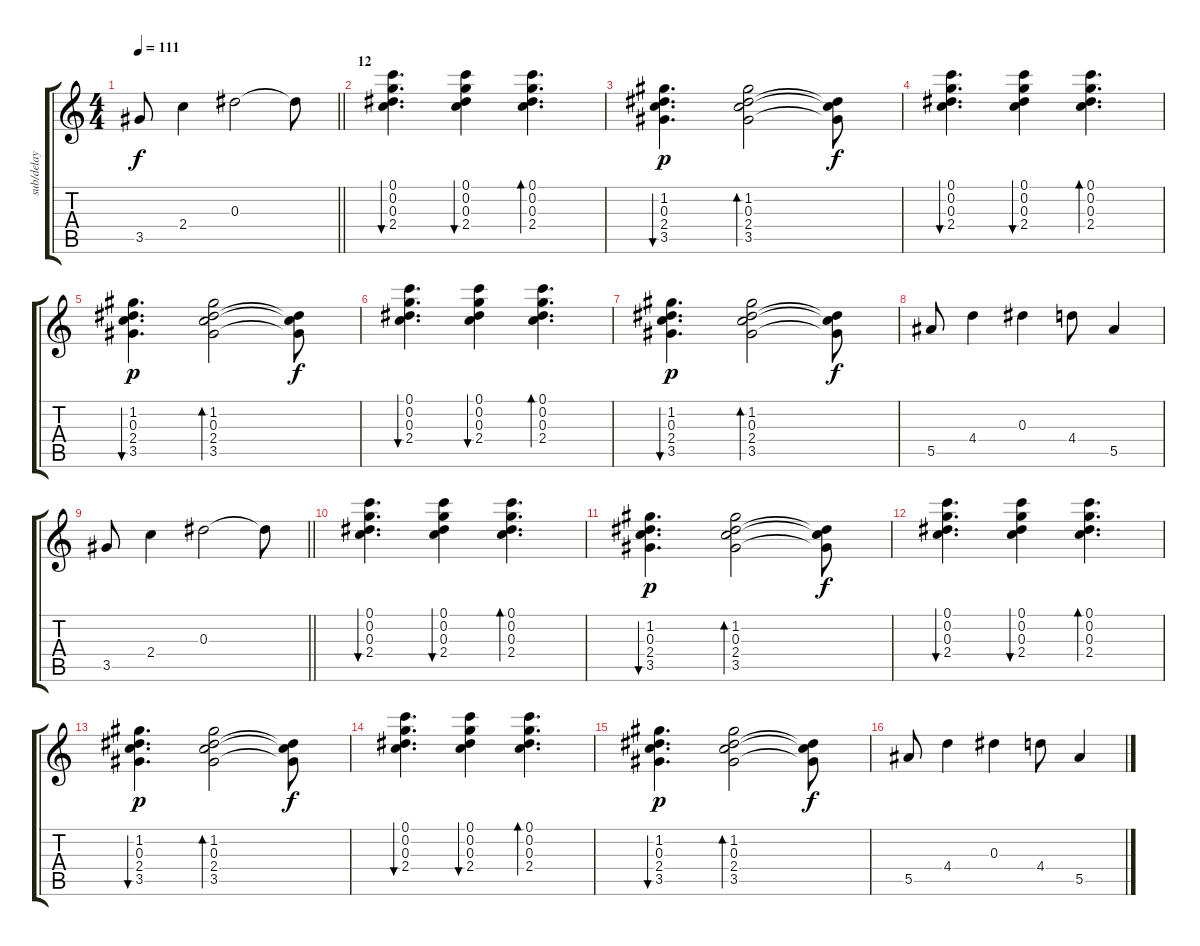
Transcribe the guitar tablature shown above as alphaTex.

\track ("sub/delay guitar" "sub/delay ") {mute instrument electricguitarjazz}
\staff {score tabs}
\tuning (C5 G4 Eb4 Bb3 F3 Bb2) {hide}
\ts (4 4)
\tempo 111
\clef g2
\barLineRight lightlight
\ks c
3.5.8{dy f} 2.4.4 0.3.2 0.3{t}.8 |
\section ("" "12")
(0.1 0.2 0.3 2.4).4{d bu 60} (0.1 0.2 0.3 2.4).4{bu 60} (0.1 0.2 0.3 2.4).4{d bd 60} |
(1.2 0.3 2.4 3.5).4{d bu 60 dy p} (1.2 0.3 2.4 3.5).2{bd 60} (0.3{t} 2.4{t} 3.5{t}).8{dy f} |
(0.1 0.2 0.3 2.4).4{d bu 60} (0.1 0.2 0.3 2.4).4{bu 60} (0.1 0.2 0.3 2.4).4{d bd 60} |
(1.2 0.3 2.4 3.5).4{d bu 60 dy p} (1.2 0.3 2.4 3.5).2{bd 60} (0.3{t} 2.4{t} 3.5{t}).8{dy f} |
(0.1 0.2 0.3 2.4).4{d bu 60} (0.1 0.2 0.3 2.4).4{bu 60} (0.1 0.2 0.3 2.4).4{d bd 60} |
(1.2 0.3 2.4 3.5).4{d bu 60 dy p} (1.2 0.3 2.4 3.5).2{bd 60} (0.3{t} 2.4{t} 3.5{t}).8{dy f} |
5.5.8 4.4.4 0.3.4 4.4.8 5.5.4 |
\barLineRight lightlight
3.5.8 2.4.4 0.3.2 0.3{t}.8 |
(0.1 0.2 0.3 2.4).4{d bu 60} (0.1 0.2 0.3 2.4).4{bu 60} (0.1 0.2 0.3 2.4).4{d bd 60} |
(1.2 0.3 2.4 3.5).4{d bu 60 dy p} (1.2 0.3 2.4 3.5).2{bd 60} (0.3{t} 2.4{t} 3.5{t}).8{dy f} |
(0.1 0.2 0.3 2.4).4{d bu 60} (0.1 0.2 0.3 2.4).4{bu 60} (0.1 0.2 0.3 2.4).4{d bd 60} |
(1.2 0.3 2.4 3.5).4{d bu 60 dy p} (1.2 0.3 2.4 3.5).2{bd 60} (0.3{t} 2.4{t} 3.5{t}).8{dy f} |
(0.1 0.2 0.3 2.4).4{d bu 60} (0.1 0.2 0.3 2.4).4{bu 60} (0.1 0.2 0.3 2.4).4{d bd 60} |
(1.2 0.3 2.4 3.5).4{d bu 60 dy p} (1.2 0.3 2.4 3.5).2{bd 60} (0.3{t} 2.4{t} 3.5{t}).8{dy f} |
5.5.8 4.4.4 0.3.4 4.4.8 5.5.4
